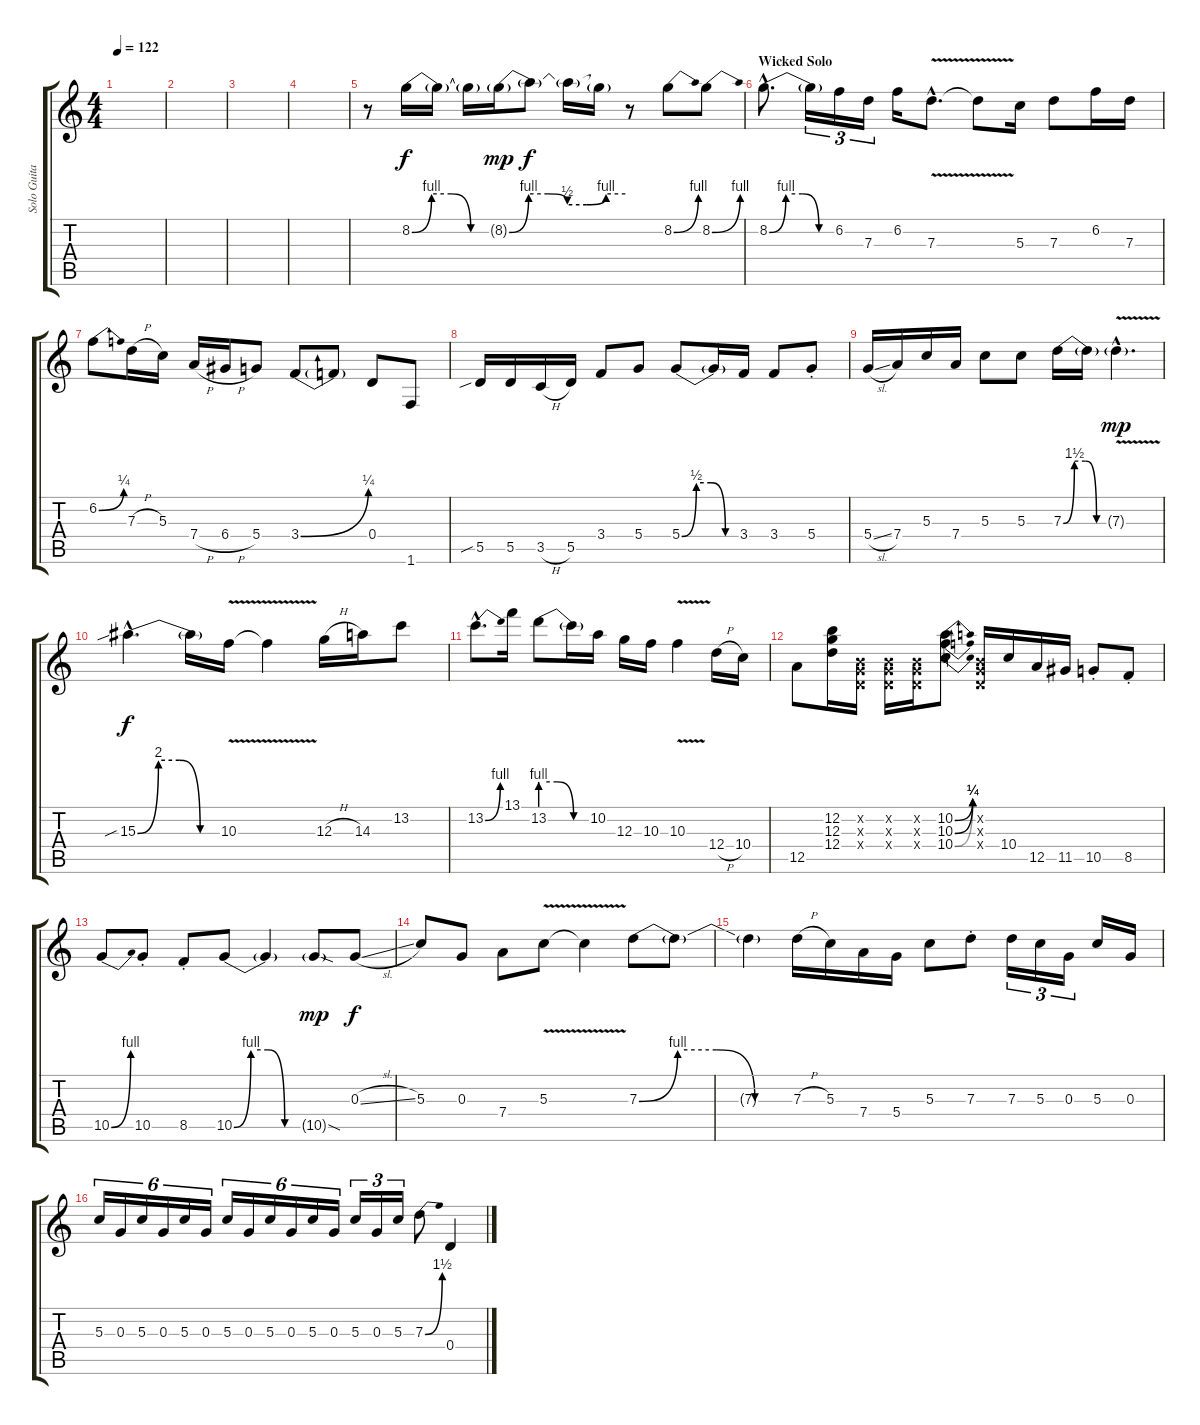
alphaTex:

\track ("Solo Guitar" "Solo Guita") {instrument distortionguitar}
\staff {score tabs}
\tuning (E4 B3 G3 D3 A2 E2) {hide}
\ts (4 4)
\tempo 122
\clef g2
\ks c
|
|
|
|
r.8 8.2{be (custom 0 0 15 4 30 4 45 0 60 0)}.16{dy f} 8.2{t}.16 8.2{t}.16 8.2{be (custom 0 0 10 4 20 4 30 2 40 2 50 4 60 4) g}.16{dy mp} 8.2{t}.8{dy f} 8.2{t}.16 8.2{t}.16 r.8 8.2{be (bend 0 0 60 4)}.8 8.2{be (bend 0 0 60 4)}.8 |
\section ("" "Wicked Solo")
8.2{be (custom 0 0 15 4 30 4 45 0 60 0) hac}.8{d} 8.2{t}.16{tu (3 2)} 6.2.16{tu (3 2)} 7.3.16{tu (3 2)} 6.2.16 7.3{v hac}.8{d} 7.3{t}.8 5.3.16 7.3.8 6.2.16 7.3.16 |
6.2{be (bend 0 0 60 1)}.8 7.3{h}.16 5.3.16 7.4{h}.16 6.4{h}.16 5.4.8 3.4{be (bend 0 0 60 1)}.8 3.4{t}.8 0.4.8 1.6.8 |
5.5{sib}.16 5.5.16 3.5{h}.16 5.5.16 3.4.8 5.4.8 5.4{be (custom 0 0 15 2 30 2 45 0 60 0)}.8 5.4{t}.16 3.4.16 3.4.8 5.4{st}.8 |
5.4{sl}.16 7.4.16 5.3.16 7.4.16 5.3.8 5.3.8 7.3{be (custom 0 0 15 6 30 6 45 0 60 0)}.16 7.3{t}.16 7.3{v g hac}.4{d dy mp} |
15.3{be (custom 0 0 15 8 30 8 45 0 60 0) sib hac}.4{d dy f} 15.3{t}.16 10.3{v}.16 10.3{t}.4 12.3{h}.16 14.3.16 13.2.8 |
13.2{be (bend 0 0 60 4) hac}.8{d} 13.1.16 13.2{be (custom 0 4 20 4 40 0 60 0)}.8 13.2{t}.16 10.2.16 12.3.16 10.3.16 10.3{v}.4 12.4{h}.16 10.4.16 |
12.5.8 (12.2 12.3 12.4).16 (0.2{x} 0.3{x} 0.4{x}).16 (0.2{x} 0.3{x} 0.4{x}).16 (0.2{x} 0.3{x} 0.4{x}).16 (10.2{be (bend 0 0 60 1)} 10.3{be (bend 0 0 60 1)} 10.4{be (bend 0 0 60 1)}).8 (0.2{x} 0.3{x} 0.4{x}).16 10.4.16 12.5.16 11.5.16 10.5{st}.8 8.5{st}.8 |
10.5{be (bend 0 0 60 4)}.8 10.5{st}.8 8.5{st}.8 10.5{be (custom 0 0 15 4 30 4 45 0 60 0)}.8 10.5{t}.4 10.5{sod g}.8{dy mp} 0.3{sl}.8{dy f} |
5.3.8 0.3.8 7.4.8 5.3{v}.8 5.3{t}.4 7.3{be (custom 0 0 15 4 30 4 45 0 60 0)}.8 7.3{t}.8 |
7.3{t}.4 7.3{h}.16 5.3.16 7.4.16 5.4.16 5.3.8 7.3{st}.8 7.3.16{tu (3 2)} 5.3.16{tu (3 2)} 0.3.16{tu (3 2)} 5.3.16 0.3.16 |
5.3.16{tu (6 4)} 0.3.16{tu (6 4)} 5.3.16{tu (6 4)} 0.3.16{tu (6 4)} 5.3.16{tu (6 4)} 0.3.16{tu (6 4)} 5.3.16{tu (6 4)} 0.3.16{tu (6 4)} 5.3.16{tu (6 4)} 0.3.16{tu (6 4)} 5.3.16{tu (6 4)} 0.3.16{tu (6 4)} 5.3.16{tu (3 2)} 0.3.16{tu (3 2)} 5.3.16{tu (3 2)} 7.3{be (bend 0 0 60 6)}.8 0.4.4
